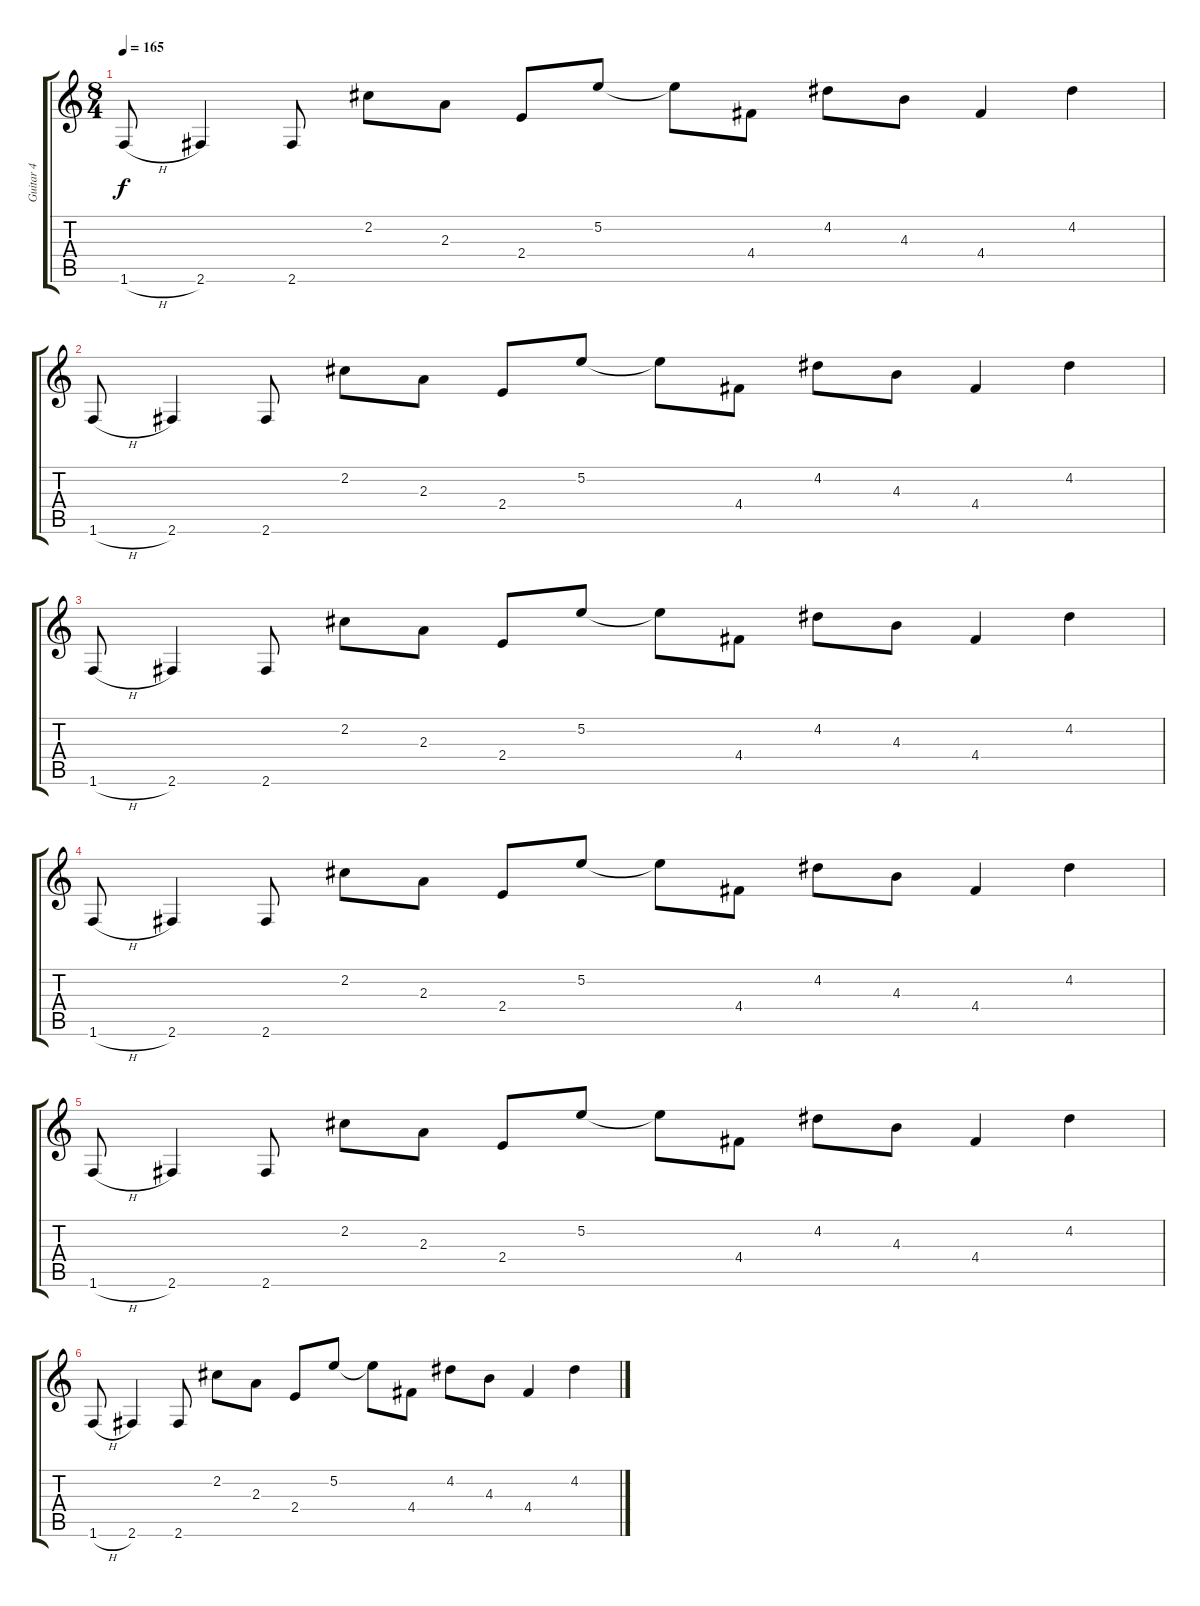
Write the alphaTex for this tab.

\track ("Guitar 4" "Guitar 4") {instrument acousticguitarnylon}
\staff {score tabs}
\tuning (E4 B3 G3 D3 A2 E2) {hide}
\ts (8 4)
\tempo 165
\clef g2
\ks c
1.6{h}.8{dy f} 2.6.4 2.6.8 2.2.8 2.3.8 2.4.8 5.2.8 5.2{t}.8 4.4.8 4.2.8 4.3.8 4.4.4 4.2.4 |
1.6{h}.8 2.6.4 2.6.8 2.2.8 2.3.8 2.4.8 5.2.8 5.2{t}.8 4.4.8 4.2.8 4.3.8 4.4.4 4.2.4 |
1.6{h}.8 2.6.4 2.6.8 2.2.8 2.3.8 2.4.8 5.2.8 5.2{t}.8 4.4.8 4.2.8 4.3.8 4.4.4 4.2.4 |
1.6{h}.8 2.6.4 2.6.8 2.2.8 2.3.8 2.4.8 5.2.8 5.2{t}.8 4.4.8 4.2.8 4.3.8 4.4.4 4.2.4 |
1.6{h}.8 2.6.4 2.6.8 2.2.8 2.3.8 2.4.8 5.2.8 5.2{t}.8 4.4.8 4.2.8 4.3.8 4.4.4 4.2.4 |
1.6{h}.8 2.6.4 2.6.8 2.2.8 2.3.8 2.4.8 5.2.8 5.2{t}.8 4.4.8 4.2.8 4.3.8 4.4.4 4.2.4
